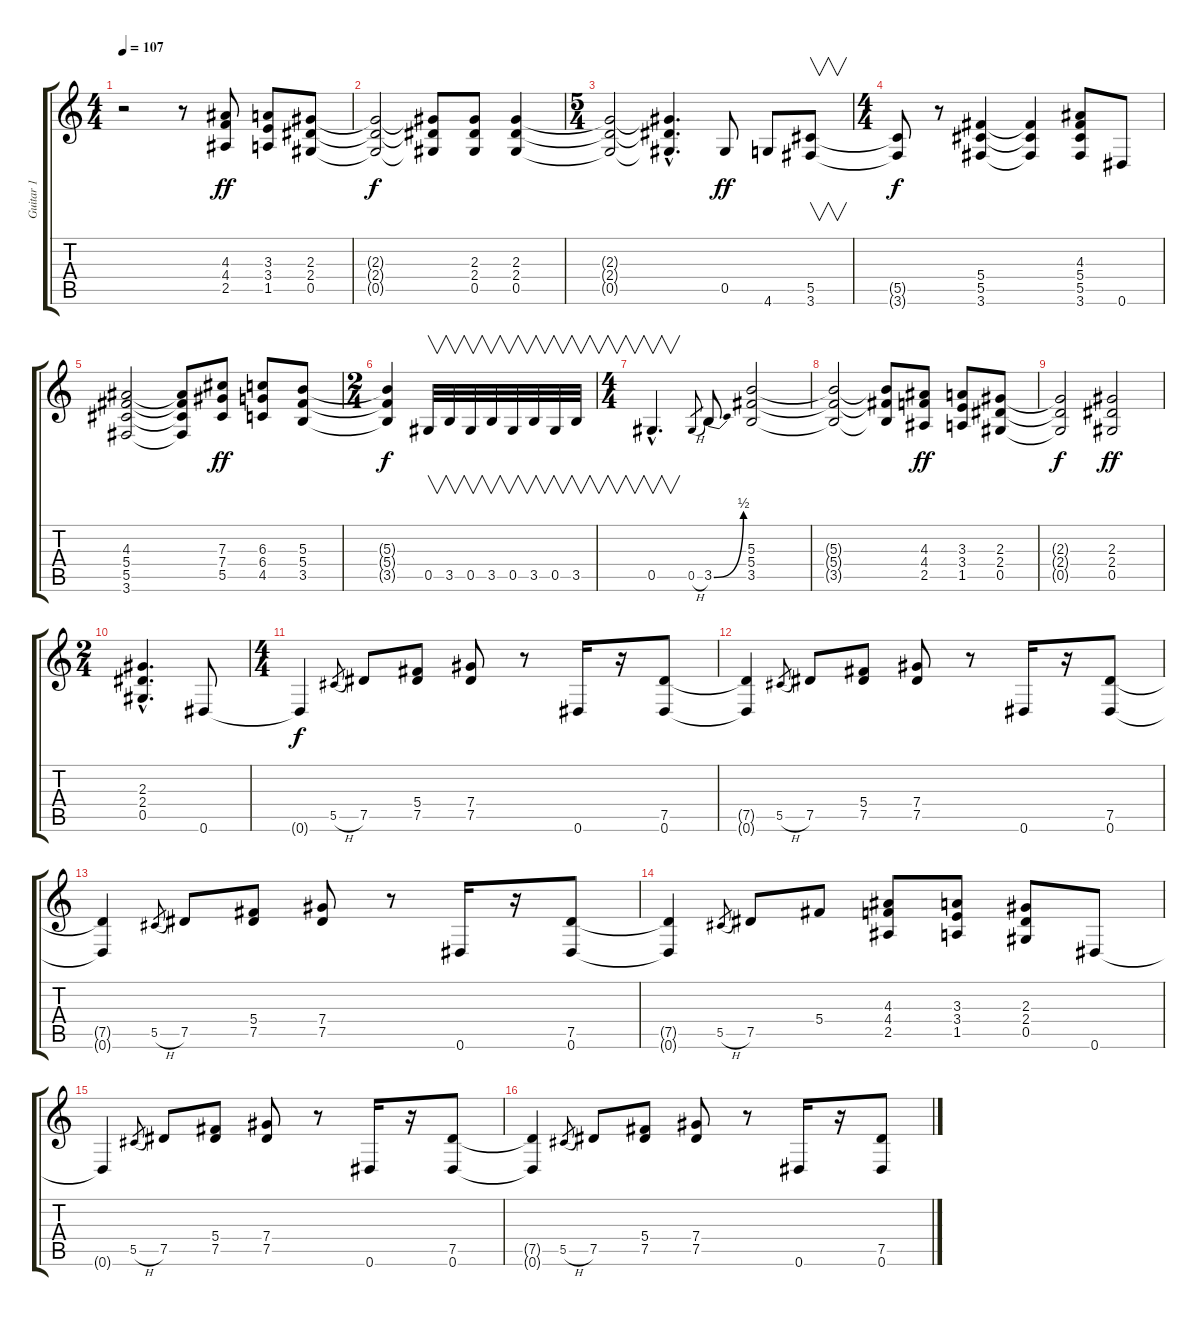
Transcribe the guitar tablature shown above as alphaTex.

\track ("Guitar 1" "Guitar 1") {instrument distortionguitar}
\staff {score tabs}
\tuning (Eb4 Bb3 Gb3 Db3 Ab2 Eb2) {hide}
\ts (4 4)
\tempo 107
\clef g2
\ks c
r.2{dy ff instrument distortionguitar} r.8 (4.3 4.4 2.5).8 (3.3 3.4 1.5).8 (2.3 2.4 0.5).8 |
(2.3{t} 2.4{t} 0.5{t}).2{dy f} (2.3{t} 2.4{t} 0.5{t}).8 (2.3 2.4 0.5).8 (2.3 2.4 0.5).4 |
\ts (5 4)
(2.3{t} 2.4{t} 0.5{t}).2 (2.3{hac t} 2.4{hac t} 0.5{hac t}).4{d} 0.5.8{dy ff} 4.6.8 (5.5 3.6).8{v} |
\ts (4 4)
(5.5{t} 3.6{t}).8{dy f} r.8 (5.4 5.5 3.6).4 (5.4{t} 5.5{t} 3.6{t}).4 (4.3 5.4 5.5 3.6).8 0.6.8 |
(4.3 5.4 5.5 3.6).2 (4.3{t} 5.4{t} 5.5{t} 3.6{t}).8 (7.3 7.4 5.5).8{dy ff} (6.3 6.4 4.5).8 (5.3 5.4 3.5).8 |
\ts (2 4)
(5.3{t} 5.4{t} 3.5{t}).4{dy f} 0.5.32{v} 3.5.32{v} 0.5.32{v} 3.5.32{v} 0.5.32{v} 3.5.32{v} 0.5.32{v} 3.5.32{v} |
\ts (4 4)
0.5{hac}.4{v d} 0.5{h}.8{gr} 3.5{be (bend 0 0 60 2)}.8 (5.3 5.4 3.5).2 |
(5.3{t} 5.4{t} 3.5{t}).2 (5.3{t} 5.4{t} 3.5{t}).8 (4.3 4.4 2.5).8{dy ff} (3.3 3.4 1.5).8 (2.3 2.4 0.5).8 |
(2.3{t} 2.4{t} 0.5{t}).2{dy f} (2.3 2.4 0.5).2{dy ff} |
\ts (2 4)
(2.3{hac} 2.4{hac} 0.5{hac}).4{d} 0.6.8 |
\ts (4 4)
0.6{t}.4{dy f} 5.5{h}.8{gr} 7.5.8 (5.4 7.5).8 (7.4 7.5).8 r.8 0.6.16 r.16 (7.5 0.6).8 |
(7.5{t} 0.6{t}).4 5.5{h}.8{gr} 7.5.8 (5.4 7.5).8 (7.4 7.5).8 r.8 0.6.16 r.16 (7.5 0.6).8 |
(7.5{t} 0.6{t}).4 5.5{h}.8{gr} 7.5.8 (5.4 7.5).8 (7.4 7.5).8 r.8 0.6.16 r.16 (7.5 0.6).8 |
(7.5{t} 0.6{t}).4 5.5{h}.8{gr} 7.5.8 5.4.8 (4.3 4.4 2.5).8 (3.3 3.4 1.5).8 (2.3 2.4 0.5).8 0.6.8 |
0.6{t}.4 5.5{h}.8{gr} 7.5.8 (5.4 7.5).8 (7.4 7.5).8 r.8 0.6.16 r.16 (7.5 0.6).8 |
(7.5{t} 0.6{t}).4 5.5{h}.8{gr} 7.5.8 (5.4 7.5).8 (7.4 7.5).8 r.8 0.6.16 r.16 (7.5 0.6).8
